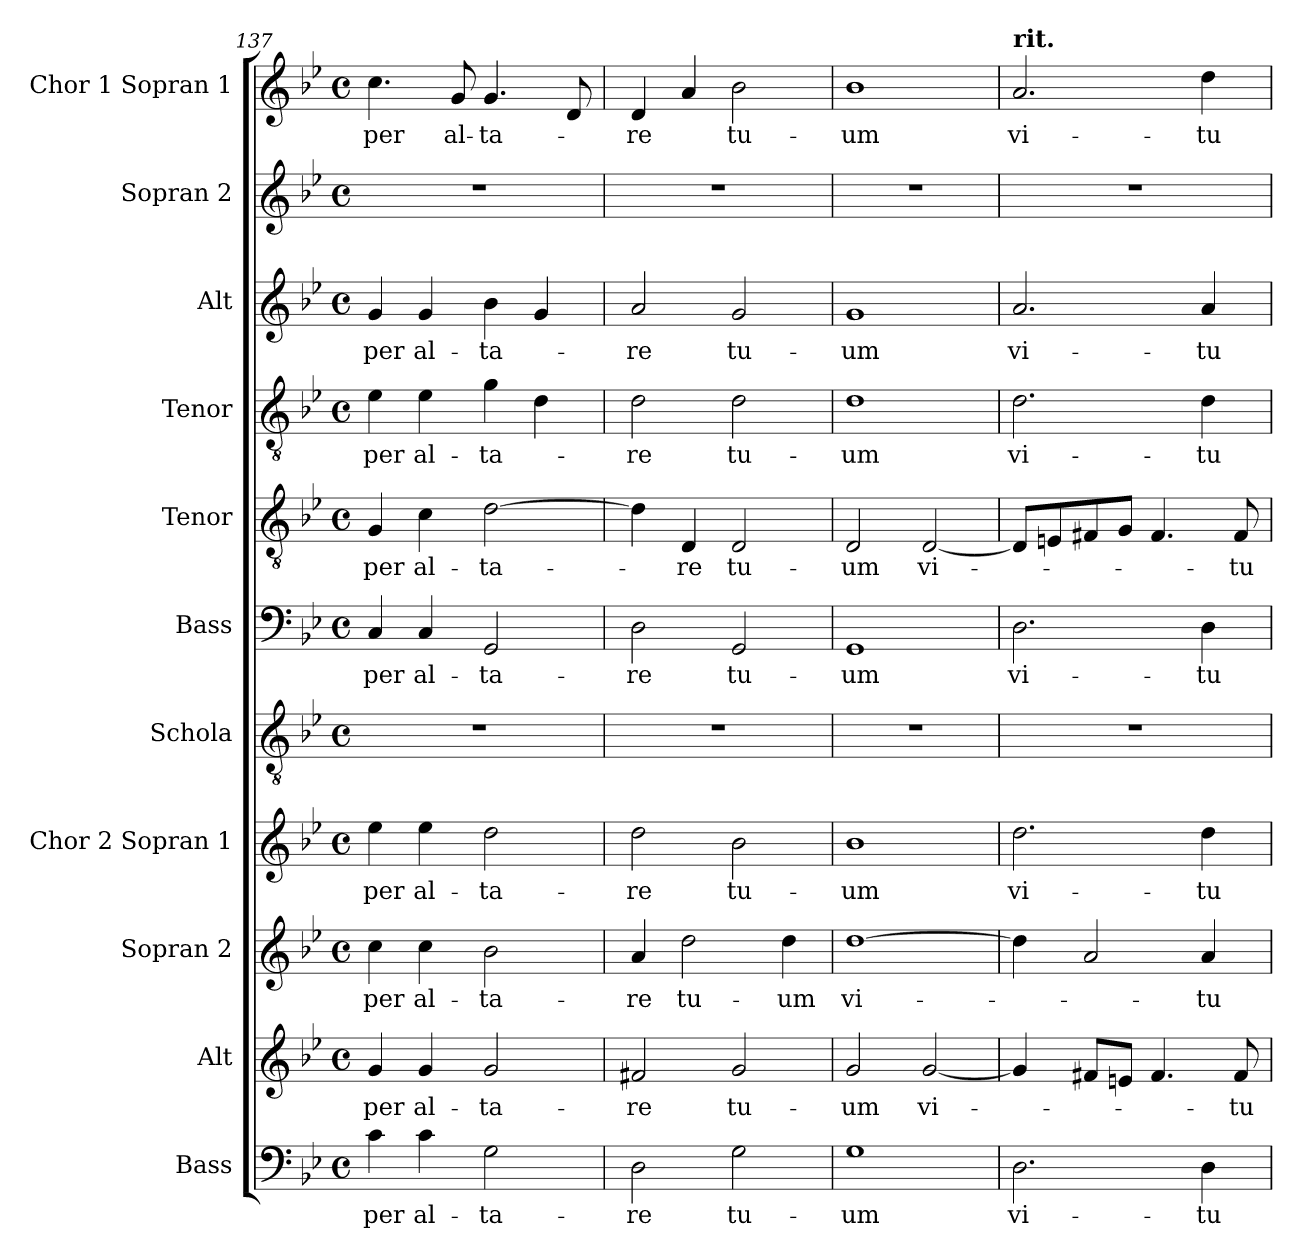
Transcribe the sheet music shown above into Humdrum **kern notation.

**kern	**text	**kern	**text	**kern	**text	**kern	**text	**kern	**kern	**text	**kern	**text	**kern	**text	**kern	**text	**kern	**kern	**text
*part11	*part11	*part10	*part10	*part9	*part9	*part8	*part8	*part7	*part6	*part6	*part5	*part5	*part4	*part4	*part3	*part3	*part2	*part1	*part1
*staff11	*staff11	*staff10	*staff10	*staff9	*staff9	*staff8	*staff8	*staff7	*staff6	*staff6	*staff5	*staff5	*staff4	*staff4	*staff3	*staff3	*staff2	*staff1	*staff1
*I"Bass	*	*I"Alt	*	*I"Sopran 2	*	*I"Chor 2 Sopran 1	*	*I"Schola	*I"Bass	*	*I"Tenor	*	*I"Tenor	*	*I"Alt	*	*I"Sopran 2	*I"Chor 1 Sopran 1	*
*	*	*	*	*	*	*I'Ch	*	*	*	*	*	*	*I'T.	*	*	*	*	*I'Ch	*
*clefF4	*	*clefG2	*	*clefG2	*	*clefG2	*	*clefGv2	*clefF4	*	*clefGv2	*	*clefGv2	*	*clefG2	*	*clefG2	*clefG2	*
*k[b-e-]	*	*k[b-e-]	*	*k[b-e-]	*	*k[b-e-]	*	*k[b-e-]	*k[b-e-]	*	*k[b-e-]	*	*k[b-e-]	*	*k[b-e-]	*	*k[b-e-]	*k[b-e-]	*
*M4/4	*	*M4/4	*	*M4/4	*	*M4/4	*	*M4/4	*M4/4	*	*M4/4	*	*M4/4	*	*M4/4	*	*M4/4	*M4/4	*
*met(c)	*	*met(c)	*	*met(c)	*	*met(c)	*	*met(c)	*met(c)	*	*met(c)	*	*met(c)	*	*met(c)	*	*met(c)	*met(c)	*
=137	=137	=137	=137	=137	=137	=137	=137	=137	=137	=137	=137	=137	=137	=137	=137	=137	=137	=137	=137
4c\	-per	4g/	-per	4cc\	-per	4ee-\	-per	1r	4C/	-per	4G/	-per	4e-\	-per	4g/	-per	1r	4.cc\	-per
4c\	al-	4g/	al-	4cc\	al-	4ee-\	al-	.	4C/	al-	4c\	al-	4e-\	al-	4g/	al-	.	.	.
.	.	.	.	.	.	.	.	.	.	.	.	.	.	.	.	.	.	8g/	al-
2G\	-ta-	2g/	-ta-	2b-\	-ta-	2dd\	-ta-	.	2GG/	-ta-	[2d\	-ta-	4g\	-ta-	4b-\	-ta-	.	4.g/	-ta-
.	.	.	.	.	.	.	.	.	.	.	.	.	4d\	.	4g/	.	.	.	.
.	.	.	.	.	.	.	.	.	.	.	.	.	.	.	.	.	.	8d/	.
=138	=138	=138	=138	=138	=138	=138	=138	=138	=138	=138	=138	=138	=138	=138	=138	=138	=138	=138	=138
2D\	-re	2f#X/	-re	4a/	-re	2dd\	-re	1r	2D\	-re	4d\]	.	2d\	-re	2a/	-re	1r	4d/	-re
.	.	.	.	2dd\	tu-	.	.	.	.	.	4D/	-re	.	.	.	.	.	4a/	.
2G\	tu-	2g/	tu-	.	.	2b-\	tu-	.	2GG/	tu-	2D/	tu-	2d\	tu-	2g/	tu-	.	2b-\	tu-
.	.	.	.	4dd\	-um	.	.	.	.	.	.	.	.	.	.	.	.	.	.
=139	=139	=139	=139	=139	=139	=139	=139	=139	=139	=139	=139	=139	=139	=139	=139	=139	=139	=139	=139
1G	-um	2g/	-um	[1dd	vi-	1b-	-um	1r	1GG	-um	2D/	-um	1d	-um	1g	-um	1r	1b-	-um
.	.	[2g/	vi-	.	.	.	.	.	.	.	[2D/	vi-	.	.	.	.	.	.	.
=140	=140	=140	=140	=140	=140	=140	=140	=140	=140	=140	=140	=140	=140	=140	=140	=140	=140	=140	=140
!	!	!	!	!	!	!	!	!	!	!	!	!	!	!	!	!	!	!LO:TX:a:B:t=rit.	!
2.D\	vi-	4g/]	.	4dd\]	.	2.dd\	vi-	1r	2.D\	vi-	8D/L]	.	2.d\	vi-	2.a/	vi-	1r	2.a/	vi-
.	.	.	.	.	.	.	.	.	.	.	8En/	.	.	.	.	.	.	.	.
.	.	8f#X/L	.	2a/	.	.	.	.	.	.	8F#X/	.	.	.	.	.	.	.	.
.	.	8en/J	.	.	.	.	.	.	.	.	8G/J	.	.	.	.	.	.	.	.
.	.	4.f#/	.	.	.	.	.	.	.	.	4.F#/	.	.	.	.	.	.	.	.
4D\	-tu-	.	.	4a/	-tu-	4dd\	-tu-	.	4D\	-tu-	.	.	4d\	-tu-	4a/	-tu-	.	4dd\	-tu-
.	.	8f#/	-tu-	.	.	.	.	.	.	.	8F#/	-tu-	.	.	.	.	.	.	.
=	=	=	=	=	=	=	=	=	=	=	=	=	=	=	=	=	=	=	=
*-	*-	*-	*-	*-	*-	*-	*-	*-	*-	*-	*-	*-	*-	*-	*-	*-	*-	*-	*-
